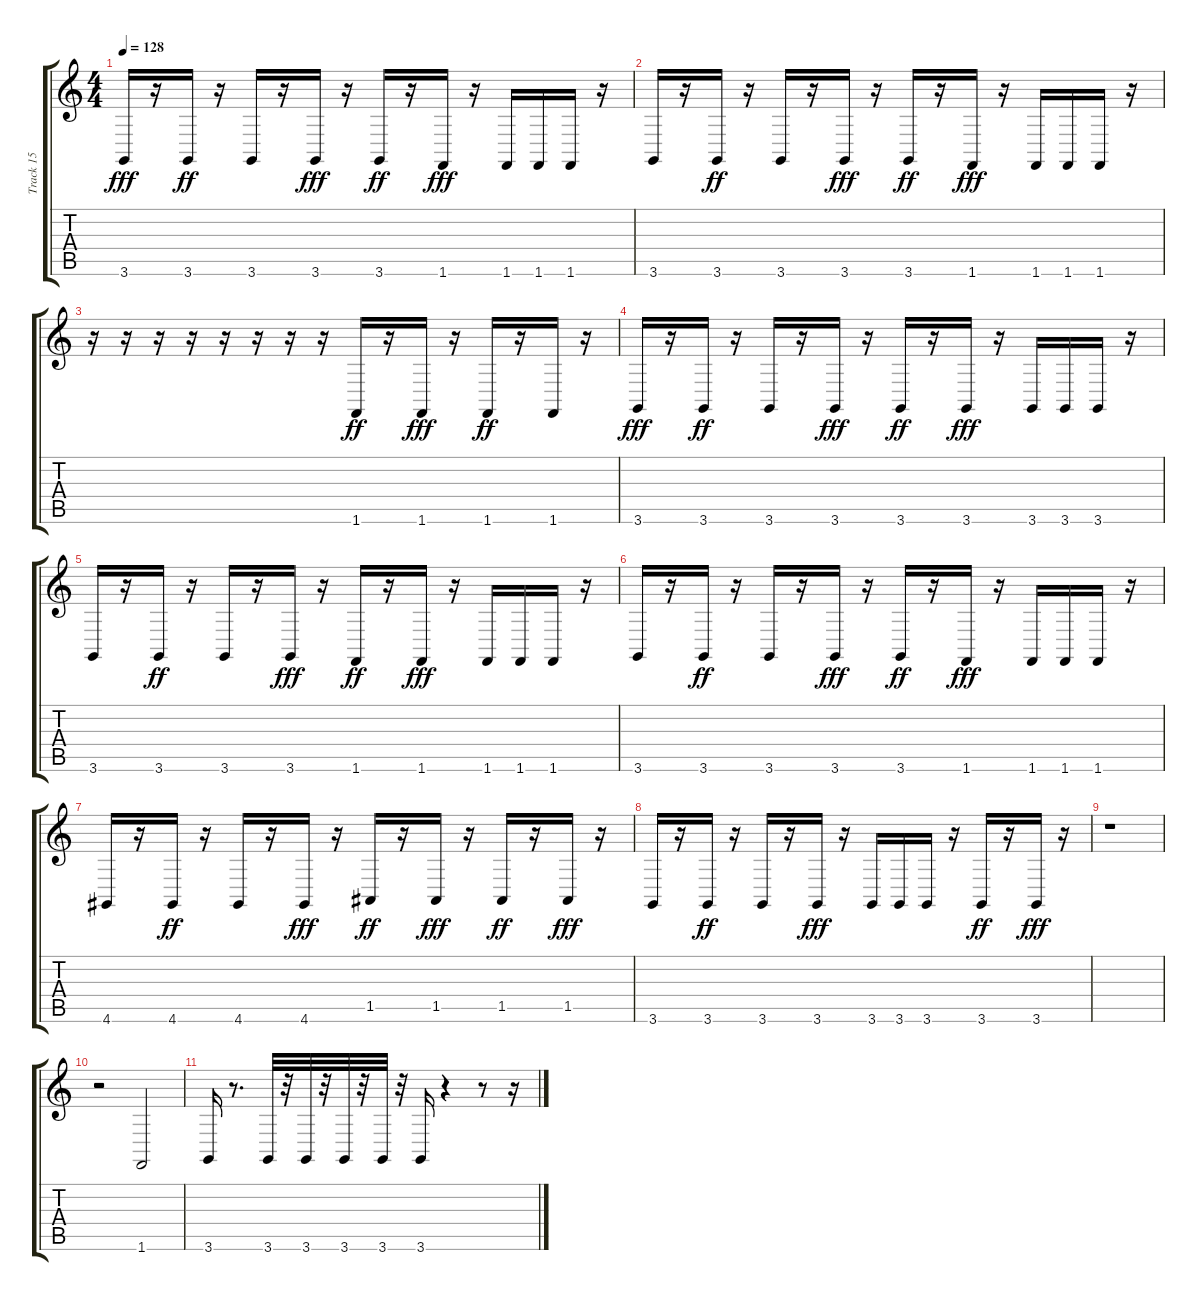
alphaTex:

\track ("Track 15" "Track 15") {instrument tuba}
\staff {score tabs}
\tuning (E4 B3 G3 D3 A2 E2) {hide}
\ts (4 4)
\tempo 128
\clef g2
\ks c
3.6.16{dy fff} r.16 3.6.16{dy ff} r.16 3.6.16 r.16 3.6.16{dy fff} r.16 3.6.16{dy ff} r.16 1.6.16{dy fff} r.16 1.6.16 1.6.16 1.6.16 r.16 |
3.6.16 r.16 3.6.16{dy ff} r.16 3.6.16 r.16 3.6.16{dy fff} r.16 3.6.16{dy ff} r.16 1.6.16{dy fff} r.16 1.6.16 1.6.16 1.6.16 r.16 |
r.16 r.16 r.16 r.16 r.16 r.16 r.16 r.16 1.6.16{dy ff} r.16 1.6.16{dy fff} r.16 1.6.16{dy ff} r.16 1.6.16 r.16 |
3.6.16{dy fff} r.16 3.6.16{dy ff} r.16 3.6.16 r.16 3.6.16{dy fff} r.16 3.6.16{dy ff} r.16 3.6.16{dy fff} r.16 3.6.16 3.6.16 3.6.16 r.16 |
3.6.16 r.16 3.6.16{dy ff} r.16 3.6.16 r.16 3.6.16{dy fff} r.16 1.6.16{dy ff} r.16 1.6.16{dy fff} r.16 1.6.16 1.6.16 1.6.16 r.16 |
3.6.16 r.16 3.6.16{dy ff} r.16 3.6.16 r.16 3.6.16{dy fff} r.16 3.6.16{dy ff} r.16 1.6.16{dy fff} r.16 1.6.16 1.6.16 1.6.16 r.16 |
4.6.16 r.16 4.6.16{dy ff} r.16 4.6.16 r.16 4.6.16{dy fff} r.16 1.5.16{dy ff} r.16 1.5.16{dy fff} r.16 1.5.16{dy ff} r.16 1.5.16{dy fff} r.16 |
3.6.16 r.16 3.6.16{dy ff} r.16 3.6.16 r.16 3.6.16{dy fff} r.16 3.6.16 3.6.16 3.6.16 r.16 3.6.16{dy ff} r.16 3.6.16{dy fff} r.16 |
r.1 |
r.2 1.6.2 |
3.6.16 r.8{d} 3.6.32 r.32 3.6.32 r.32 3.6.32 r.32 3.6.32 r.32 3.6.16 r.4 r.8 r.16
